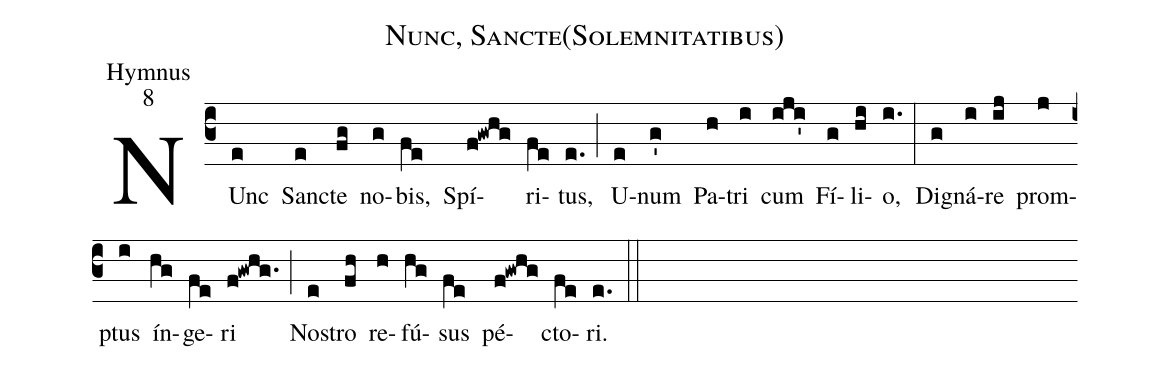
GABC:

name:Nunc, Sancte(Solemnitatibus);
office-part:Hymnus;
mode:8;
%%
(c3) NUnc(e) San(e)cte(fg) no(g)bis,(fe) Spí(f!gwhg)ri(fe)tus,(e.) (;) U(e)num(g') Pa(h)tri(i) cum(iji') Fí(g)li(hi)o,(i.) (:) Di(g)gná(i)re(ij) prom(j)ptus(i) ín(hg)ge(fe)ri(f!gwhg.) (;) No(e)stro(fh) re(h)fú(hg)sus(fe) pé(f!gwhg)cto(fe)ri.(e.) (::)
